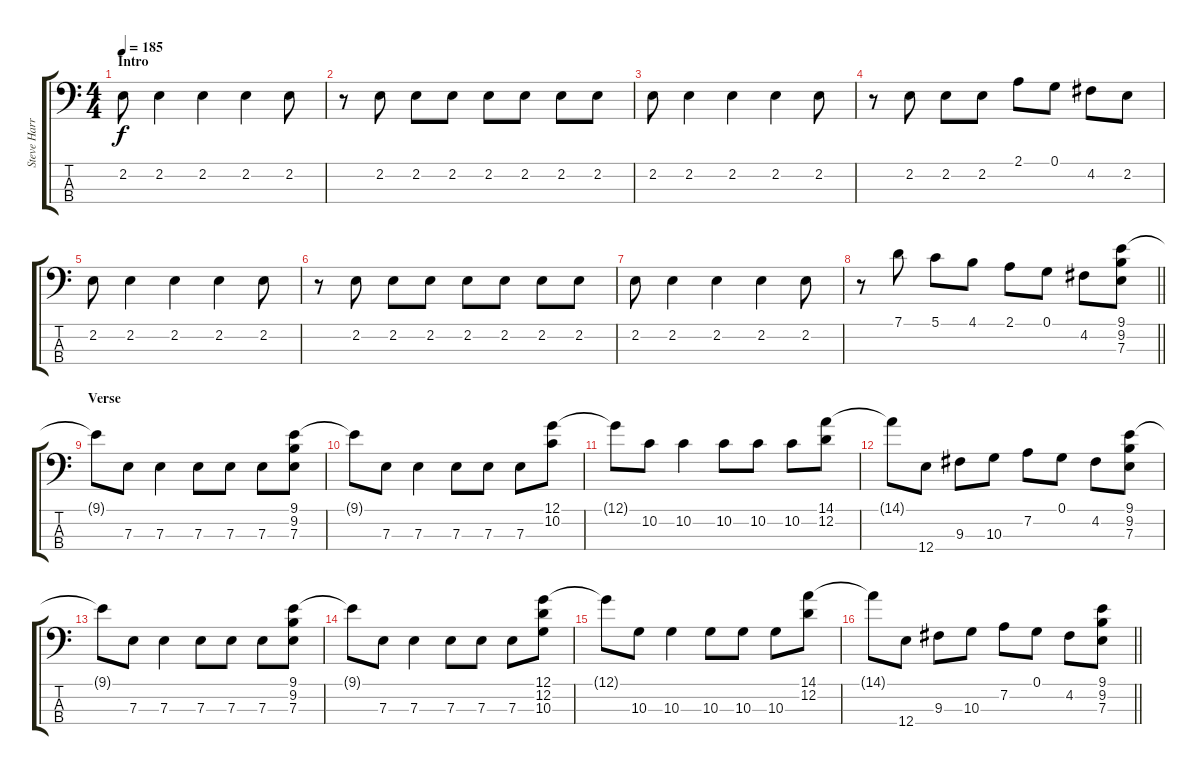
\track ("Steve Harris" "Steve Harr") {instrument electricbassfinger}
\staff {score tabs}
\tuning (G2 D2 A1 E1) {hide}
\ts (4 4)
\section ("" "Intro")
\tempo 185
\clef f4
\ks c
2.2.8{dy f instrument electricbassfinger} 2.2.4 2.2.4 2.2.4 2.2.8 |
r.8 2.2.8 2.2.8 2.2.8 2.2.8 2.2.8 2.2.8 2.2.8 |
2.2.8 2.2.4 2.2.4 2.2.4 2.2.8 |
r.8 2.2.8 2.2.8 2.2.8 2.1.8 0.1.8 4.2.8 2.2.8 |
2.2.8 2.2.4 2.2.4 2.2.4 2.2.8 |
r.8 2.2.8 2.2.8 2.2.8 2.2.8 2.2.8 2.2.8 2.2.8 |
2.2.8 2.2.4 2.2.4 2.2.4 2.2.8 |
\barLineRight lightlight
r.8 7.1.8 5.1.8 4.1.8 2.1.8 0.1.8 4.2.8 (9.1 9.2 7.3).8 |
\section ("" "Verse")
9.1{t}.8 7.3.8 7.3.4 7.3.8 7.3.8 7.3.8 (9.1 9.2 7.3).8 |
9.1{t}.8 7.3.8 7.3.4 7.3.8 7.3.8 7.3.8 (12.1 10.2).8 |
12.1{t}.8 10.2.8 10.2.4 10.2.8 10.2.8 10.2.8 (14.1 12.2).8 |
14.1{t}.8 12.4.8 9.3.8 10.3.8 7.2.8 0.1.8 4.2.8 (9.1 9.2 7.3).8 |
9.1{t}.8 7.3.8 7.3.4 7.3.8 7.3.8 7.3.8 (9.1 9.2 7.3).8 |
9.1{t}.8 7.3.8 7.3.4 7.3.8 7.3.8 7.3.8 (12.1 12.2 10.3).8 |
12.1{t}.8 10.3.8 10.3.4 10.3.8 10.3.8 10.3.8 (14.1 12.2).8 |
\barLineRight lightlight
14.1{t}.8 12.4.8 9.3.8 10.3.8 7.2.8 0.1.8 4.2.8 (9.1 9.2 7.3).8
